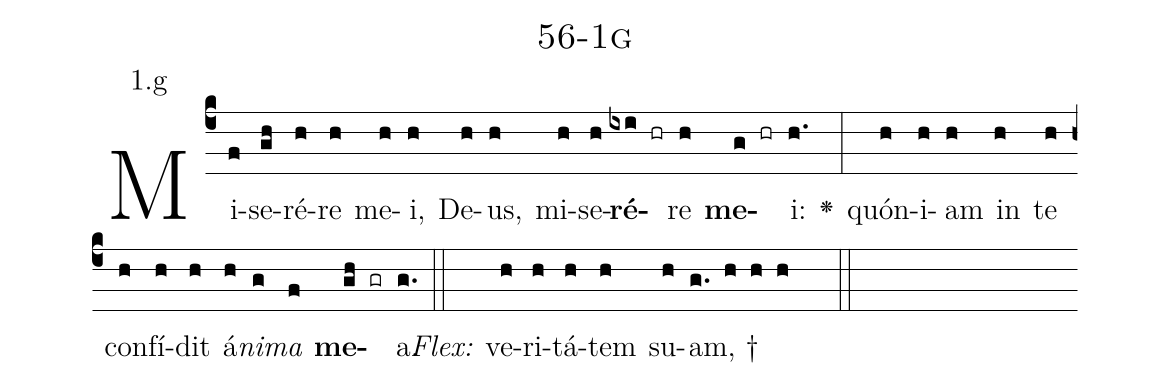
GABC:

name: 56-1g;
annotation: 1.g;
%%
(c4)Mi(f)se(gh)ré(h)re(h) me(h)i,(h) De(h)us,(h) mi(h)se(h)<b>ré</b>(ixi hr)re(h) <b>me</b>(g hr)i:(h.) <v>\greheightstar</v>(:) quón(h)i(h)am(h) in(h) te(h) con(h)fí(h)dit(h) á(h)<i>ni</i>(g)<i>ma</i>(f) <b>me</b>(gh gr)a.(g.) (::)
<i>Flex:</i>()  ve(h)ri(h)tá(h)tem(h) su(h)am, †(g. h h h  ::)

%E(h) u(h) o(g) u(f) a(gh) e.(g.) (::)
